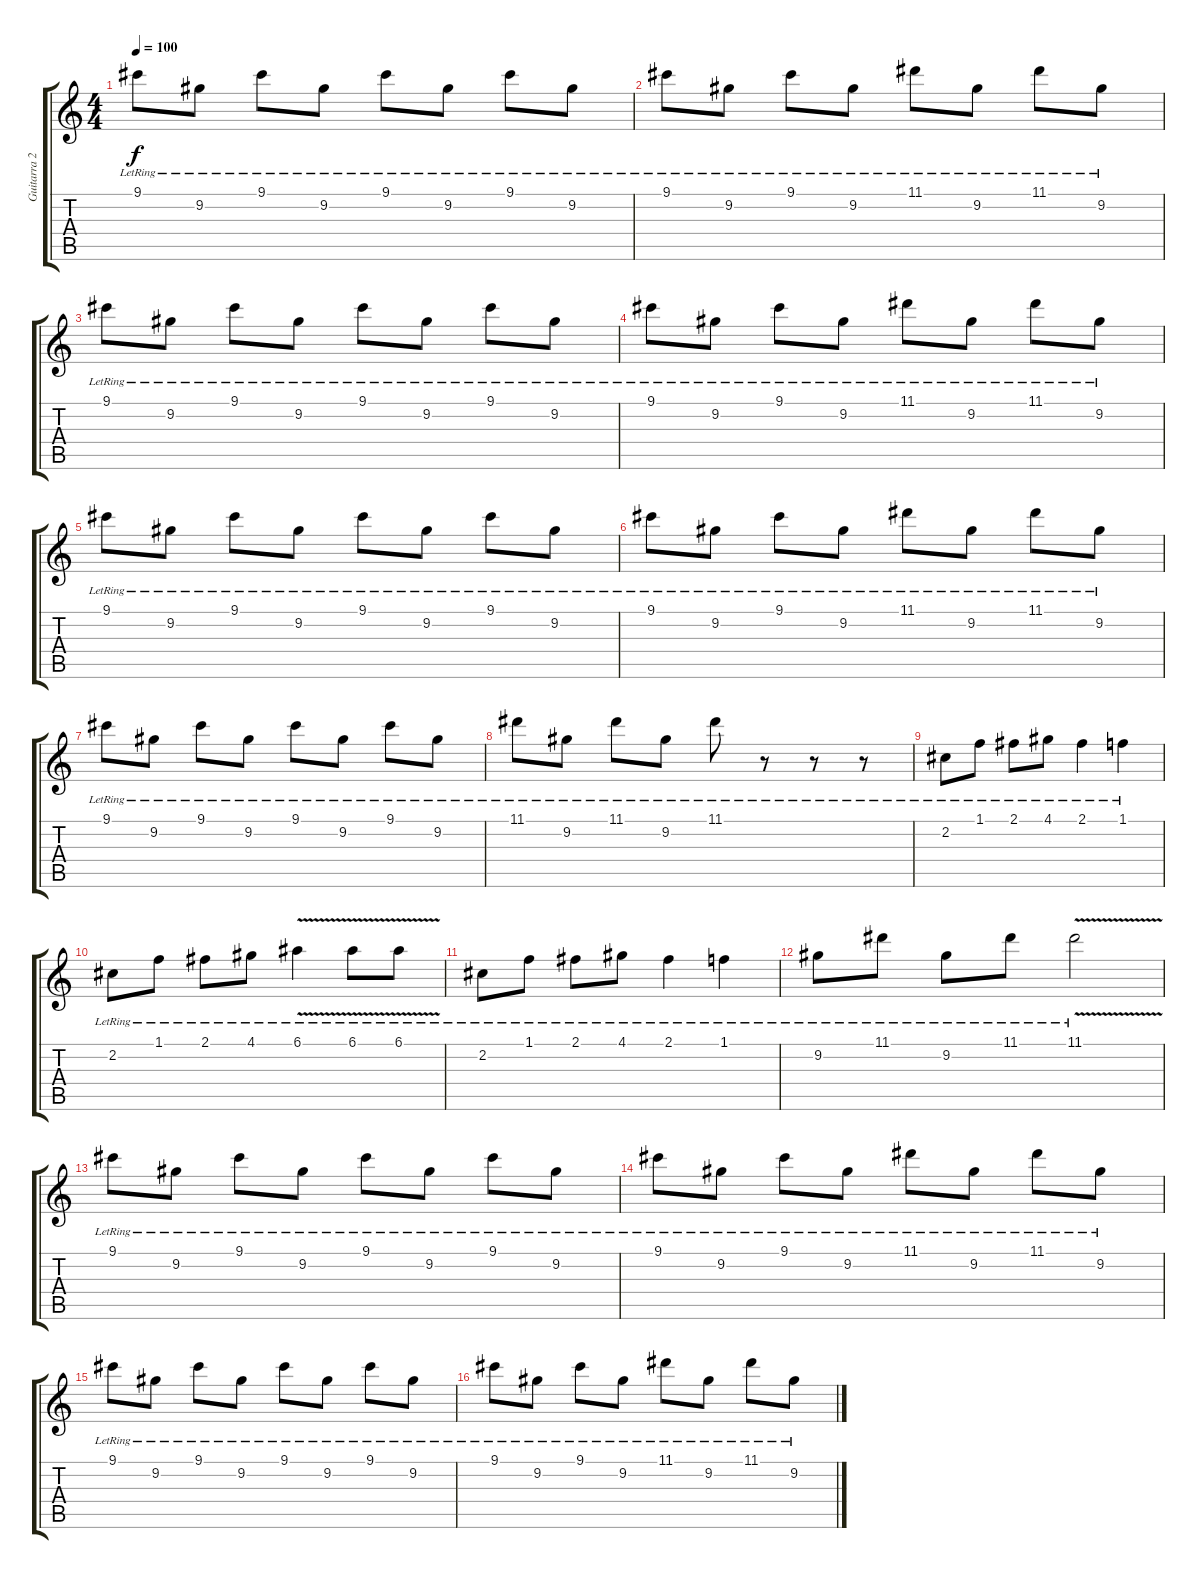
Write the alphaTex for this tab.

\track ("Guitarra 2 (Acopañamiento)" "Guitarra 2") {instrument distortionguitar}
\staff {score tabs}
\tuning (E4 B3 G3 D3 A2 E2) {hide}
\ts (4 4)
\tempo 100
\clef g2
\ks c
9.1{lr}.8{dy f} 9.2{lr}.8 9.1{lr}.8 9.2{lr}.8 9.1{lr}.8 9.2{lr}.8 9.1{lr}.8 9.2{lr}.8 |
9.1{lr}.8 9.2{lr}.8 9.1{lr}.8 9.2{lr}.8 11.1{lr}.8 9.2{lr}.8 11.1{lr}.8 9.2{lr}.8 |
9.1{lr}.8 9.2{lr}.8 9.1{lr}.8 9.2{lr}.8 9.1{lr}.8 9.2{lr}.8 9.1{lr}.8 9.2{lr}.8 |
9.1{lr}.8 9.2{lr}.8 9.1{lr}.8 9.2{lr}.8 11.1{lr}.8 9.2{lr}.8 11.1{lr}.8 9.2{lr}.8 |
9.1{lr}.8 9.2{lr}.8 9.1{lr}.8 9.2{lr}.8 9.1{lr}.8 9.2{lr}.8 9.1{lr}.8 9.2{lr}.8 |
9.1{lr}.8 9.2{lr}.8 9.1{lr}.8 9.2{lr}.8 11.1{lr}.8 9.2{lr}.8 11.1{lr}.8 9.2{lr}.8 |
9.1{lr}.8 9.2{lr}.8 9.1{lr}.8 9.2{lr}.8 9.1{lr}.8 9.2{lr}.8 9.1{lr}.8 9.2{lr}.8 |
11.1{lr}.8 9.2{lr}.8 11.1{lr}.8 9.2{lr}.8 11.1{lr}.8 r.8 r.8 r.8 |
2.2{lr}.8 1.1{lr}.8 2.1{lr}.8 4.1{lr}.8 2.1{lr}.4 1.1{lr}.4 |
2.2{lr}.8 1.1{lr}.8 2.1{lr}.8 4.1{lr}.8 6.1{v lr}.4 6.1{v lr}.8 6.1{v lr}.8 |
2.2{lr}.8 1.1{lr}.8 2.1{lr}.8 4.1{lr}.8 2.1{lr}.4 1.1{lr}.4 |
9.2{lr}.8 11.1{lr}.8 9.2{lr}.8 11.1{lr}.8 11.1{v lr}.2 |
9.1{lr}.8 9.2{lr}.8 9.1{lr}.8 9.2{lr}.8 9.1{lr}.8 9.2{lr}.8 9.1{lr}.8 9.2{lr}.8 |
9.1{lr}.8 9.2{lr}.8 9.1{lr}.8 9.2{lr}.8 11.1{lr}.8 9.2{lr}.8 11.1{lr}.8 9.2{lr}.8 |
9.1{lr}.8 9.2{lr}.8 9.1{lr}.8 9.2{lr}.8 9.1{lr}.8 9.2{lr}.8 9.1{lr}.8 9.2{lr}.8 |
9.1{lr}.8 9.2{lr}.8 9.1{lr}.8 9.2{lr}.8 11.1{lr}.8 9.2{lr}.8 11.1{lr}.8 9.2{lr}.8
